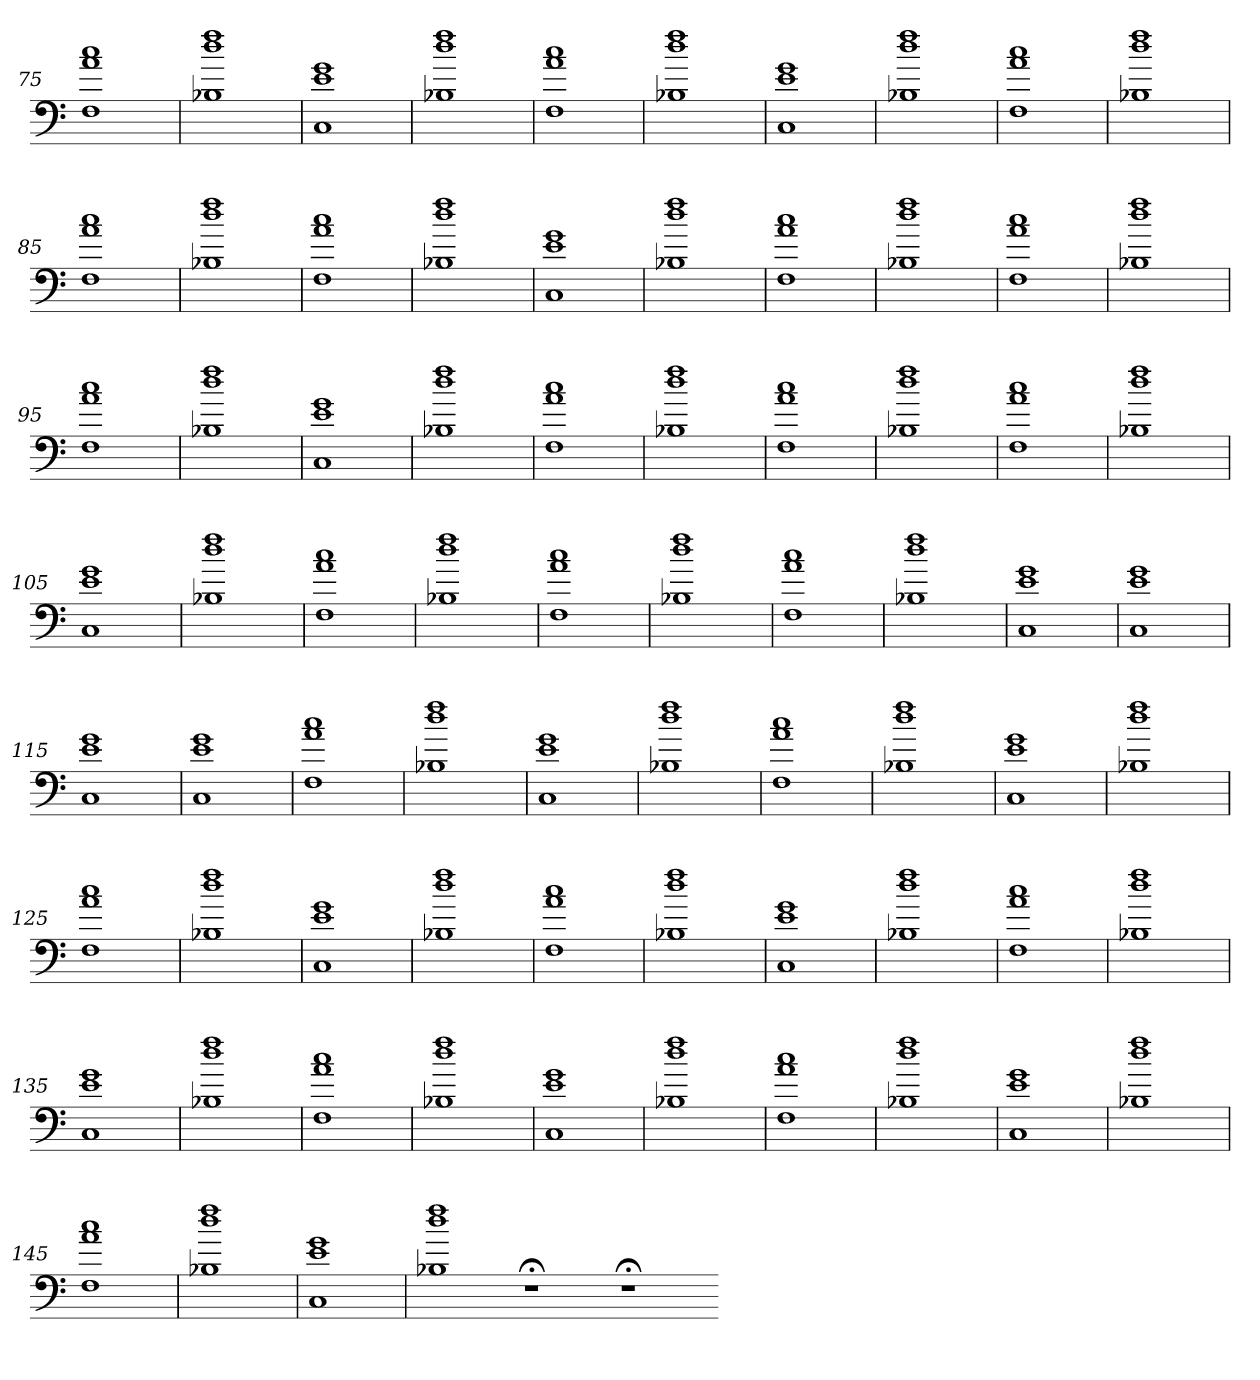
**kern
*part1
*staff1
=75
1F 1a 1cc
=76
1B-X 1dd 1ff
=77
1C 1e 1g
=78
1B-X 1dd 1ff
=79
1F 1a 1cc
=80
1B-X 1dd 1ff
=81
1C 1e 1g
=82
1B-X 1dd 1ff
=83
1F 1a 1cc
=84
1B-X 1dd 1ff
=85
1F 1a 1cc
=86
1B-X 1dd 1ff
=87
1F 1a 1cc
=88
1B-X 1dd 1ff
=89
1C 1e 1g
=90
1B-X 1dd 1ff
=91
1F 1a 1cc
=92
1B-X 1dd 1ff
=93
1F 1a 1cc
=94
1B-X 1dd 1ff
=95
1F 1a 1cc
=96
1B-X 1dd 1ff
=97
1C 1e 1g
=98
1B-X 1dd 1ff
=99
1F 1a 1cc
=100
1B-X 1dd 1ff
=101
1F 1a 1cc
=102
1B-X 1dd 1ff
=103
1F 1a 1cc
=104
1B-X 1dd 1ff
=105
1C 1e 1g
=106
1B-X 1dd 1ff
=107
1F 1a 1cc
=108
1B-X 1dd 1ff
=109
1F 1a 1cc
=110
1B-X 1dd 1ff
=111
1F 1a 1cc
=112
1B-X 1dd 1ff
=113
1C 1e 1g
=114
1C 1e 1g
=115
1C 1e 1g
=116
1C 1e 1g
=117
1F 1a 1cc
=118
1B-X 1dd 1ff
=119
1C 1e 1g
=120
1B-X 1dd 1ff
=121
1F 1a 1cc
=122
1B-X 1dd 1ff
=123
1C 1e 1g
=124
1B-X 1dd 1ff
=125
1F 1a 1cc
=126
1B-X 1dd 1ff
=127
1C 1e 1g
=128
1B-X 1dd 1ff
=129
1F 1a 1cc
=130
1B-X 1dd 1ff
=131
1C 1e 1g
=132
1B-X 1dd 1ff
=133
1F 1a 1cc
=134
1B-X 1dd 1ff
=135
1C 1e 1g
=136
1B-X 1dd 1ff
=137
1F 1a 1cc
=138
1B-X 1dd 1ff
=139
1C 1e 1g
=140
1B-X 1dd 1ff
=141
1F 1a 1cc
=142
1B-X 1dd 1ff
=143
1C 1e 1g
=144
1B-X 1dd 1ff
=145
1F 1a 1cc
=146
1B-X 1dd 1ff
=147
1C 1e 1g
=148
1B-X 1dd 1ff
1r;<
1r;<
=-
*-
